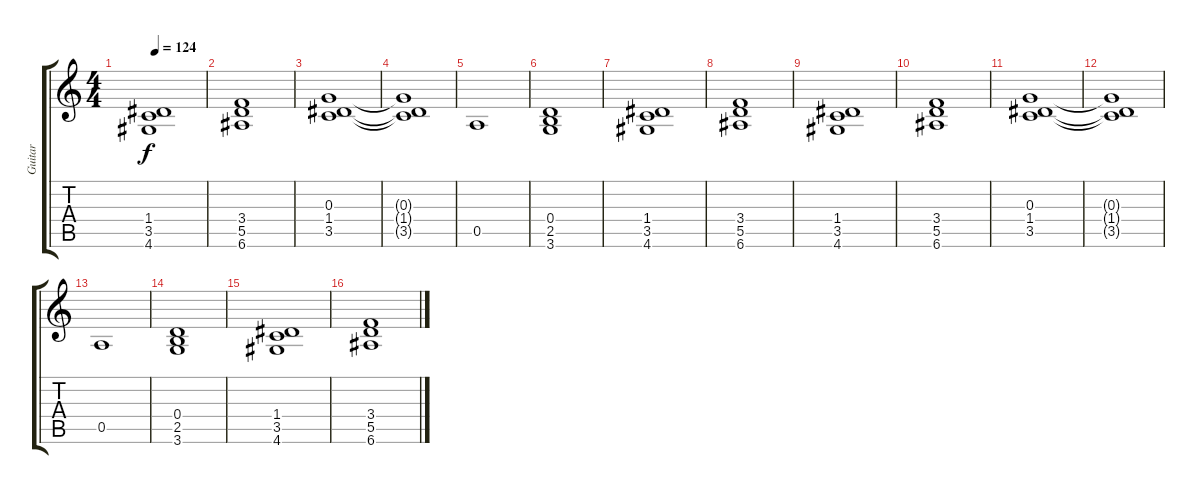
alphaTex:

\track ("Guitar" "Guitar") {instrument acousticguitarsteel}
\staff {score tabs}
\tuning (E4 B3 G3 D3 A2 E2) {hide}
\ts (4 4)
\tempo 124
\clef g2
\ks c
(1.4 3.5 4.6).1{dy f} |
(3.4 5.5 6.6).1 |
(0.3 1.4 3.5).1 |
(0.3{t} 1.4{t} 3.5{t}).1 |
0.5.1 |
(0.4 2.5 3.6).1 |
(1.4 3.5 4.6).1 |
(3.4 5.5 6.6).1 |
(1.4 3.5 4.6).1 |
(3.4 5.5 6.6).1 |
(0.3 1.4 3.5).1 |
(0.3{t} 1.4{t} 3.5{t}).1 |
0.5.1 |
(0.4 2.5 3.6).1 |
(1.4 3.5 4.6).1 |
(3.4 5.5 6.6).1
